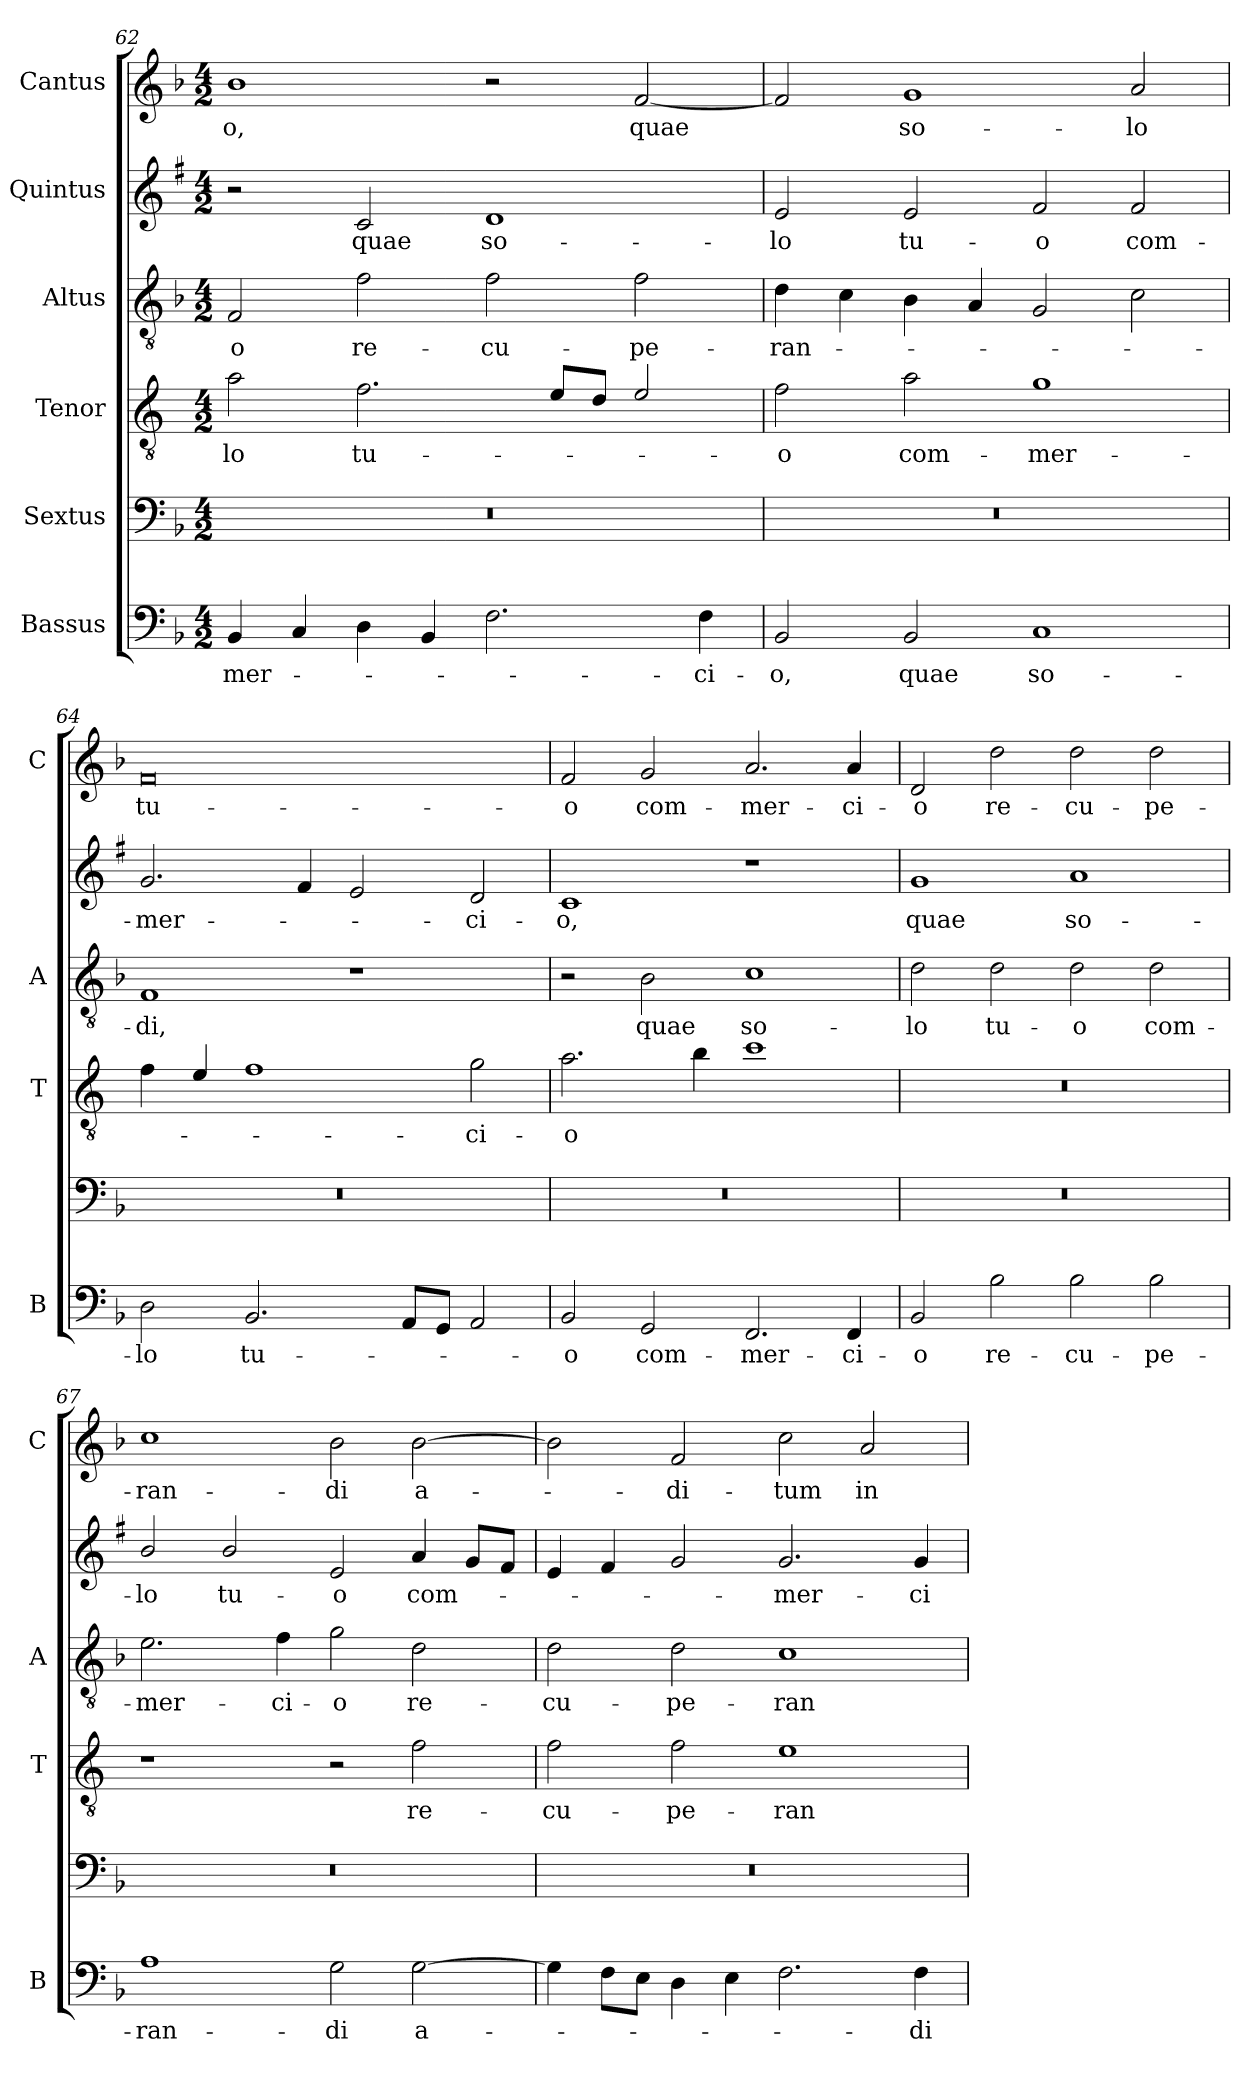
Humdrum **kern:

**kern	**text	**kern	**kern	**text	**kern	**text	**kern	**text	**kern	**text
*part6	*part6	*part5	*part4	*part4	*part3	*part3	*part2	*part2	*part1	*part1
*staff6	*staff6	*staff5	*staff4	*staff4	*staff3	*staff3	*staff2	*staff2	*staff1	*staff1
*I"Bassus	*	*I"Sextus	*I"Tenor	*	*I"Altus	*	*I"Quintus	*	*I"Cantus	*
*I'B	*	*	*I'T	*	*I'A	*	*	*	*I'C	*
*clefF4	*	*clefF4	*clefGv2	*	*clefGv2	*	*clefG2	*	*clefG2	*
*	*	*	*ITrd4c7	*	*	*	*ITrd1c2	*	*	*
*k[b-]	*	*k[b-]	*k[b-]	*	*k[b-]	*	*k[b-]	*	*k[b-]	*
*F:	*	*F:	*F:	*	*F:	*	*F:	*	*F:	*
*M4/2	*	*M4/2	*M4/2	*	*M4/2	*	*M4/2	*	*M4/2	*
=62	=62	=62	=62	=62	=62	=62	=62	=62	=62	=62
!	!LO:LY:b	!	!	!LO:LY:b	!	!LO:LY:b	!	!	!	!LO:LY:b
4BB-/	-mer-	0r	2d\	-lo	2F/	-o	2r	.	1b-	-o,
4C/	.	.	.	.	.	.	.	.	.	.
!	!	!	!	!LO:LY:b	!	!LO:LY:b	!	!LO:LY:b	!	!
4D\	.	.	2.B-\	tu-	2f\	re-	2B-/	quae	.	.
4BB-/	.	.	.	.	.	.	.	.	.	.
!	!	!	!	!	!	!LO:LY:b	!	!LO:LY:b	!	!
2.F\	.	.	.	.	2f\	-cu-	1c	so-	2r	.
.	.	.	8A/L	.	.	.	.	.	.	.
.	.	.	8G/J	.	.	.	.	.	.	.
!	!	!	!	!	!	!LO:LY:b	!	!	!	!LO:LY:b
.	.	.	2A/	.	2f\	-pe-	.	.	[2f/	quae
!	!LO:LY:b	!	!	!	!	!	!	!	!	!
4F\	-ci-	.	.	.	.	.	.	.	.	.
=63	=63	=63	=63	=63	=63	=63	=63	=63	=63	=63
!	!LO:LY:b	!	!	!LO:LY:b	!	!LO:LY:b	!	!LO:LY:b	!	!
2BB-/	-o,	0r	2B-\	-o	4d\	-ran-	2d/	-lo	2f/]	.
.	.	.	.	.	4c\	.	.	.	.	.
!	!LO:LY:b	!	!	!LO:LY:b	!	!	!	!LO:LY:b	!	!LO:LY:b
2BB-/	quae	.	2d\	com-	4B-\	.	2d/	tu-	1g	so-
.	.	.	.	.	4A/	.	.	.	.	.
!	!LO:LY:b	!	!	!LO:LY:b	!	!	!	!LO:LY:b	!	!
1C	so-	.	1c	-mer-	2G/	.	2e/	-o	.	.
!	!	!	!	!	!	!	!	!LO:LY:b	!	!LO:LY:b
.	.	.	.	.	2c\	.	2e/	com-	2a/	-lo
=64	=64	=64	=64	=64	=64	=64	=64	=64	=64	=64
!	!LO:LY:b	!	!	!	!	!LO:LY:b	!	!LO:LY:b	!	!LO:LY:b
2D\	-lo	0r	4B-\	.	1F	-di,	2.f/	-mer-	0f	tu-
.	.	.	4A/	.	.	.	.	.	.	.
!	!LO:LY:b	!	!	!	!	!	!	!	!	!
2.BB-/	tu-	.	1B-	.	.	.	.	.	.	.
.	.	.	.	.	.	.	4e/	.	.	.
.	.	.	.	.	1r	.	2d/	.	.	.
8AA/L	.	.	.	.	.	.	.	.	.	.
8GG/J	.	.	.	.	.	.	.	.	.	.
!	!	!	!	!LO:LY:b	!	!	!	!LO:LY:b	!	!
2AA/	.	.	2c\	-ci-	.	.	2c/	-ci-	.	.
=65	=65	=65	=65	=65	=65	=65	=65	=65	=65	=65
!	!LO:LY:b	!	!	!LO:LY:b	!	!	!	!LO:LY:b	!	!LO:LY:b
2BB-/	-o	0r	2.d\	-o	2r	.	1B-	-o,	2f/	-o
!	!LO:LY:b	!	!	!	!	!LO:LY:b	!	!	!	!LO:LY:b
2GG/	com-	.	.	.	2B-\	quae	.	.	2g/	com-
.	.	.	4e\	.	.	.	.	.	.	.
!	!LO:LY:b	!	!	!	!	!LO:LY:b	!	!	!	!LO:LY:b
2.FF/	-mer-	.	1f	.	1c	so-	1r	.	2.a/	-mer-
!	!LO:LY:b	!	!	!	!	!	!	!	!	!LO:LY:b
4FF/	-ci-	.	.	.	.	.	.	.	4a/	-ci-
!!LO:LB:g=z
=66	=66	=66	=66	=66	=66	=66	=66	=66	=66	=66
!	!LO:LY:b	!	!	!	!	!LO:LY:b	!	!LO:LY:b	!	!LO:LY:b
2BB-/	-o	0r	0r	.	2d\	-lo	1f	quae	2d/	-o
!	!LO:LY:b	!	!	!	!	!LO:LY:b	!	!	!	!LO:LY:b
2B-\	re-	.	.	.	2d\	tu-	.	.	2dd\	re-
!	!LO:LY:b	!	!	!	!	!LO:LY:b	!	!LO:LY:b	!	!LO:LY:b
2B-\	-cu-	.	.	.	2d\	-o	1g	so-	2dd\	-cu-
!	!LO:LY:b	!	!	!	!	!LO:LY:b	!	!	!	!LO:LY:b
2B-\	-pe-	.	.	.	2d\	com-	.	.	2dd\	-pe-
=67	=67	=67	=67	=67	=67	=67	=67	=67	=67	=67
!	!LO:LY:b	!	!	!	!	!LO:LY:b	!	!LO:LY:b	!	!LO:LY:b
1A	-ran-	0r	1r	.	2.e\	-mer-	2a/	-lo	1cc	-ran-
!	!	!	!	!	!	!	!	!LO:LY:b	!	!
.	.	.	.	.	.	.	2a/	tu-	.	.
!	!	!	!	!	!	!LO:LY:b	!	!	!	!
.	.	.	.	.	4f\	-ci-	.	.	.	.
!	!LO:LY:b	!	!	!	!	!LO:LY:b	!	!LO:LY:b	!	!LO:LY:b
2G\	-di	.	2r	.	2g\	-o	2d/	-o	2b-\	-di
!	!LO:LY:b	!	!	!LO:LY:b	!	!LO:LY:b	!	!LO:LY:b	!	!LO:LY:b
[2G\	a-	.	2B-\	re-	2d\	re-	4g/	com-	[2b-\	a-
.	.	.	.	.	.	.	8f/L	.	.	.
.	.	.	.	.	.	.	8e/J	.	.	.
=68	=68	=68	=68	=68	=68	=68	=68	=68	=68	=68
!	!	!	!	!LO:LY:b	!	!LO:LY:b	!	!	!	!
4G\]	.	0r	2B-\	-cu-	2d\	-cu-	4d/	.	2b-\]	.
8F\L	.	.	.	.	.	.	4e/	.	.	.
8E\J	.	.	.	.	.	.	.	.	.	.
!	!	!	!	!LO:LY:b	!	!LO:LY:b	!	!	!	!LO:LY:b
4D\	.	.	2B-\	-pe-	2d\	-pe-	2f/	.	2f/	-di-
4E\	.	.	.	.	.	.	.	.	.	.
!	!	!	!	!LO:LY:b	!	!LO:LY:b	!	!LO:LY:b	!	!LO:LY:b
2.F\	.	.	1A	-ran-	1c	-ran-	2.f/	-mer-	2cc\	-tum
!	!	!	!	!	!	!	!	!	!	!LO:LY:b
.	.	.	.	.	.	.	.	.	2a/	in-
!	!LO:LY:b	!	!	!	!	!	!	!LO:LY:b	!	!
4F\	-di-	.	.	.	.	.	4f/	-ci-	.	.
=	=	=	=	=	=	=	=	=	=	=
*-	*-	*-	*-	*-	*-	*-	*-	*-	*-	*-
